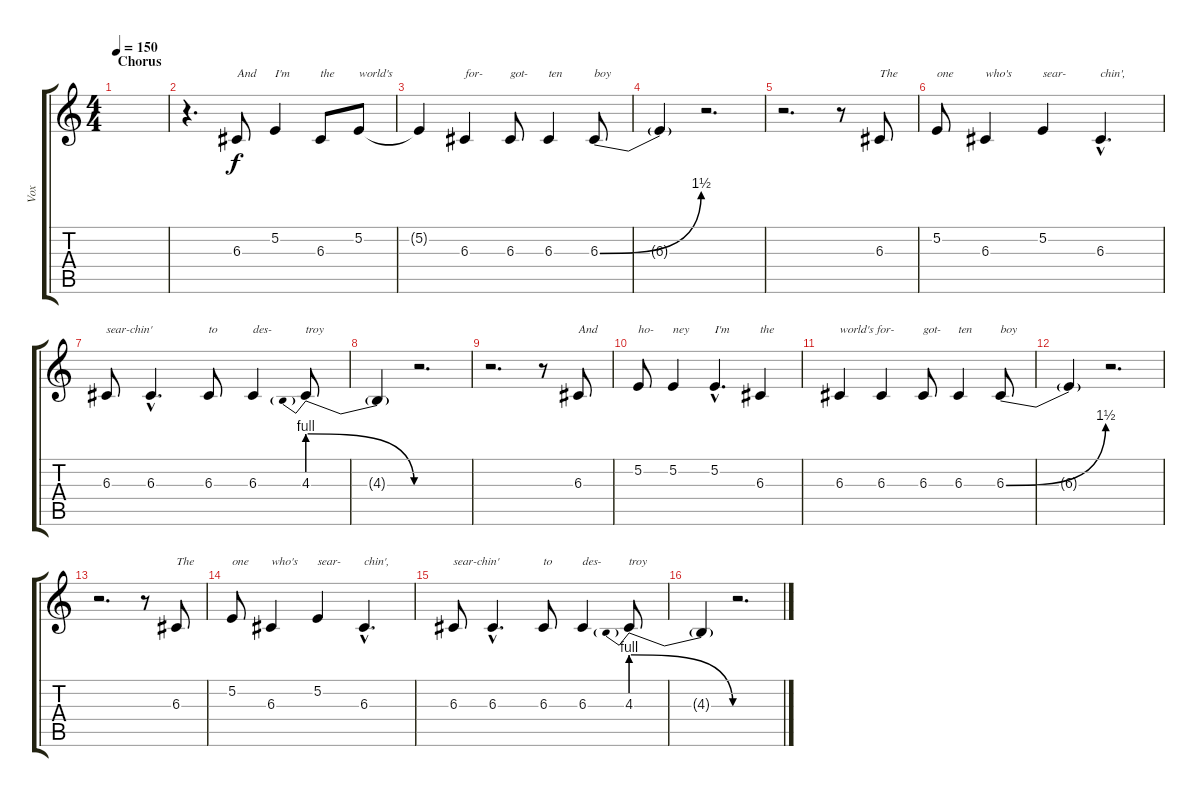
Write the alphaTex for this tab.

\track ("Vox" "Vox") {instrument oboe}
\staff {score tabs}
\tuning (E4 B3 G3 D3 A2 E2) {hide}
\ts (4 4)
\section ("" "Chorus")
\tempo 150
\clef g2
\ks c
|
r.4{d} 6.3.8{txt "And"} 5.2.4{txt "I'm"} 6.3.8{txt "the"} 5.2.8{txt "world's"} |
5.2{t}.4 6.3.4{txt "for-"} 6.3.8{txt "got-"} 6.3.4{txt "ten"} 6.3{be (bend 0 0 60 6)}.8{txt "boy"} |
6.3{t}.4 r.2{d} |
\section ("" "")
r.2{d} r.8 6.3.8{txt "The"} |
5.2.8{txt "one"} 6.3.4{txt "who's"} 5.2.4{txt "sear-"} 6.3{hac}.4{d txt "chin',"} |
6.3.8{txt "sear-chin'"} 6.3{hac}.4{d} 6.3.8{txt "to"} 6.3.4{txt "des-"} 4.3{be (prebendrelease 0 4 60 0)}.8{txt "troy"} |
4.3{t}.4 r.2{d} |
\section ("" "")
r.2{d} r.8 6.3.8{txt "And"} |
5.2.8{txt "ho-"} 5.2.4{txt "ney"} 5.2{hac}.4{d txt "I'm"} 6.3.4{txt "the"} |
6.3.4{txt "world's for-"} 6.3.4 6.3.8{txt "got-"} 6.3.4{txt "ten"} 6.3{be (bend 0 0 60 6)}.8{txt "boy"} |
6.3{t}.4 r.2{d} |
\section ("" "")
r.2{d} r.8 6.3.8{txt "The"} |
5.2.8{txt "one"} 6.3.4{txt "who's"} 5.2.4{txt "sear-"} 6.3{hac}.4{d txt "chin',"} |
6.3.8{txt "sear-chin'"} 6.3{hac}.4{d} 6.3.8{txt "to"} 6.3.4{txt "des-"} 4.3{be (prebendrelease 0 4 60 0)}.8{txt "troy"} |
4.3{t}.4 r.2{d}
